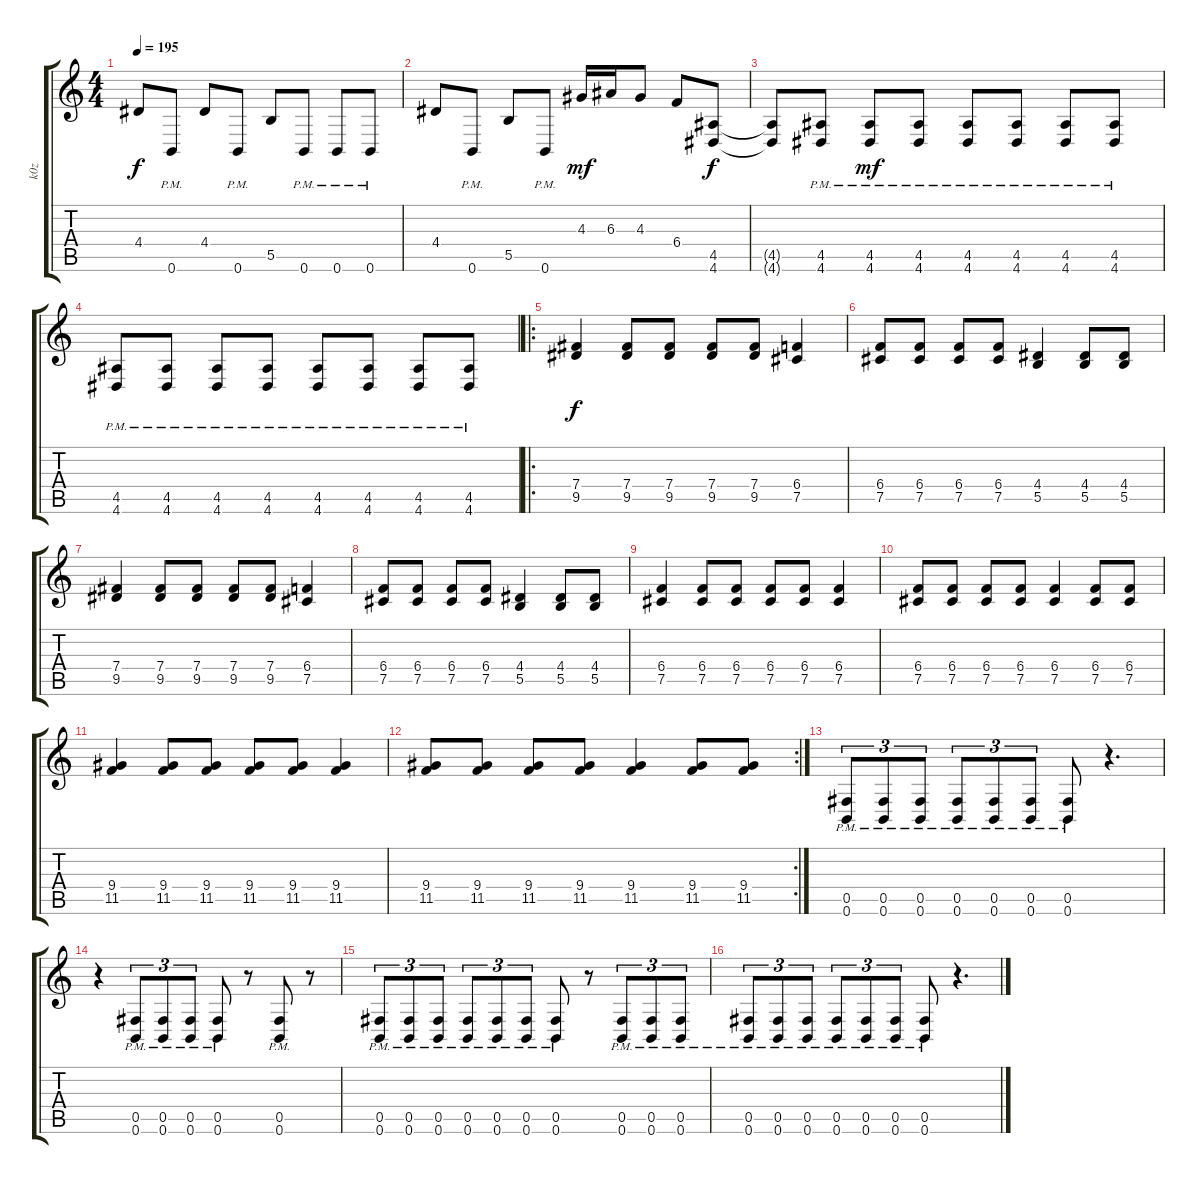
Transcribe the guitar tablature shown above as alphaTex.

\track ("k0z" "k0z") {instrument distortionguitar}
\staff {score tabs}
\tuning (Db4 Ab3 E3 B2 Gb2 B1) {hide}
\ts (4 4)
\tempo 195
\clef g2
\ks c
4.4{t}.8{dy f} 0.6{pm}.8 4.4.8 0.6{pm}.8 5.5.8 0.6{pm}.8 0.6{pm}.8 0.6{pm}.8 |
4.4.8 0.6{pm}.8 5.5.8 0.6{pm}.8 4.3.16{dy mf} 6.3.16 4.3.8 6.4.8 (4.5 4.6).8{dy f} |
(4.5{t} 4.6{t}).8 (4.5{pm} 4.6{pm}).8 (4.5{pm} 4.6{pm}).8{dy mf} (4.5{pm} 4.6{pm}).8 (4.5{pm} 4.6{pm}).8 (4.5{pm} 4.6{pm}).8 (4.5{pm} 4.6{pm}).8 (4.5{pm} 4.6{pm}).8 |
(4.5{pm} 4.6{pm}).8 (4.5{pm} 4.6{pm}).8 (4.5{pm} 4.6{pm}).8 (4.5{pm} 4.6{pm}).8 (4.5{pm} 4.6{pm}).8 (4.5{pm} 4.6{pm}).8 (4.5{pm} 4.6{pm}).8 (4.5{pm} 4.6{pm}).8 |
\ro
(7.4 9.5).4{dy f} (7.4 9.5).8 (7.4 9.5).8 (7.4 9.5).8 (7.4 9.5).8 (6.4 7.5).4 |
(6.4 7.5).8 (6.4 7.5).8 (6.4 7.5).8 (6.4 7.5).8 (4.4 5.5).4 (4.4 5.5).8 (4.4 5.5).8 |
(7.4 9.5).4 (7.4 9.5).8 (7.4 9.5).8 (7.4 9.5).8 (7.4 9.5).8 (6.4 7.5).4 |
(6.4 7.5).8 (6.4 7.5).8 (6.4 7.5).8 (6.4 7.5).8 (4.4 5.5).4 (4.4 5.5).8 (4.4 5.5).8 |
(6.4 7.5).4 (6.4 7.5).8 (6.4 7.5).8 (6.4 7.5).8 (6.4 7.5).8 (6.4 7.5).4 |
(6.4 7.5).8 (6.4 7.5).8 (6.4 7.5).8 (6.4 7.5).8 (6.4 7.5).4 (6.4 7.5).8 (6.4 7.5).8 |
(9.4 11.5).4 (9.4 11.5).8 (9.4 11.5).8 (9.4 11.5).8 (9.4 11.5).8 (9.4 11.5).4 |
\rc 2
(9.4 11.5).8 (9.4 11.5).8 (9.4 11.5).8 (9.4 11.5).8 (9.4 11.5).4 (9.4 11.5).8 (9.4 11.5).8 |
(0.5{pm} 0.6{pm}).8{tu (3 2)} (0.5{pm} 0.6{pm}).8{tu (3 2)} (0.5{pm} 0.6{pm}).8{tu (3 2)} (0.5{pm} 0.6{pm}).8{tu (3 2)} (0.5{pm} 0.6{pm}).8{tu (3 2)} (0.5{pm} 0.6{pm}).8{tu (3 2)} (0.5{pm} 0.6{pm}).8 r.4{d} |
r.4 (0.5{pm} 0.6{pm}).8{tu (3 2)} (0.5{pm} 0.6{pm}).8{tu (3 2)} (0.5{pm} 0.6{pm}).8{tu (3 2)} (0.5{pm} 0.6{pm}).8 r.8 (0.5{pm} 0.6{pm}).8 r.8 |
(0.5{pm} 0.6{pm}).8{tu (3 2)} (0.5{pm} 0.6{pm}).8{tu (3 2)} (0.5{pm} 0.6{pm}).8{tu (3 2)} (0.5{pm} 0.6{pm}).8{tu (3 2)} (0.5{pm} 0.6{pm}).8{tu (3 2)} (0.5{pm} 0.6{pm}).8{tu (3 2)} (0.5{pm} 0.6{pm}).8 r.8 (0.5{pm} 0.6{pm}).8{tu (3 2)} (0.5{pm} 0.6{pm}).8{tu (3 2)} (0.5{pm} 0.6{pm}).8{tu (3 2)} |
(0.5{pm} 0.6{pm}).8{tu (3 2)} (0.5{pm} 0.6{pm}).8{tu (3 2)} (0.5{pm} 0.6{pm}).8{tu (3 2)} (0.5{pm} 0.6{pm}).8{tu (3 2)} (0.5{pm} 0.6{pm}).8{tu (3 2)} (0.5{pm} 0.6{pm}).8{tu (3 2)} (0.5{pm} 0.6{pm}).8 r.4{d}
